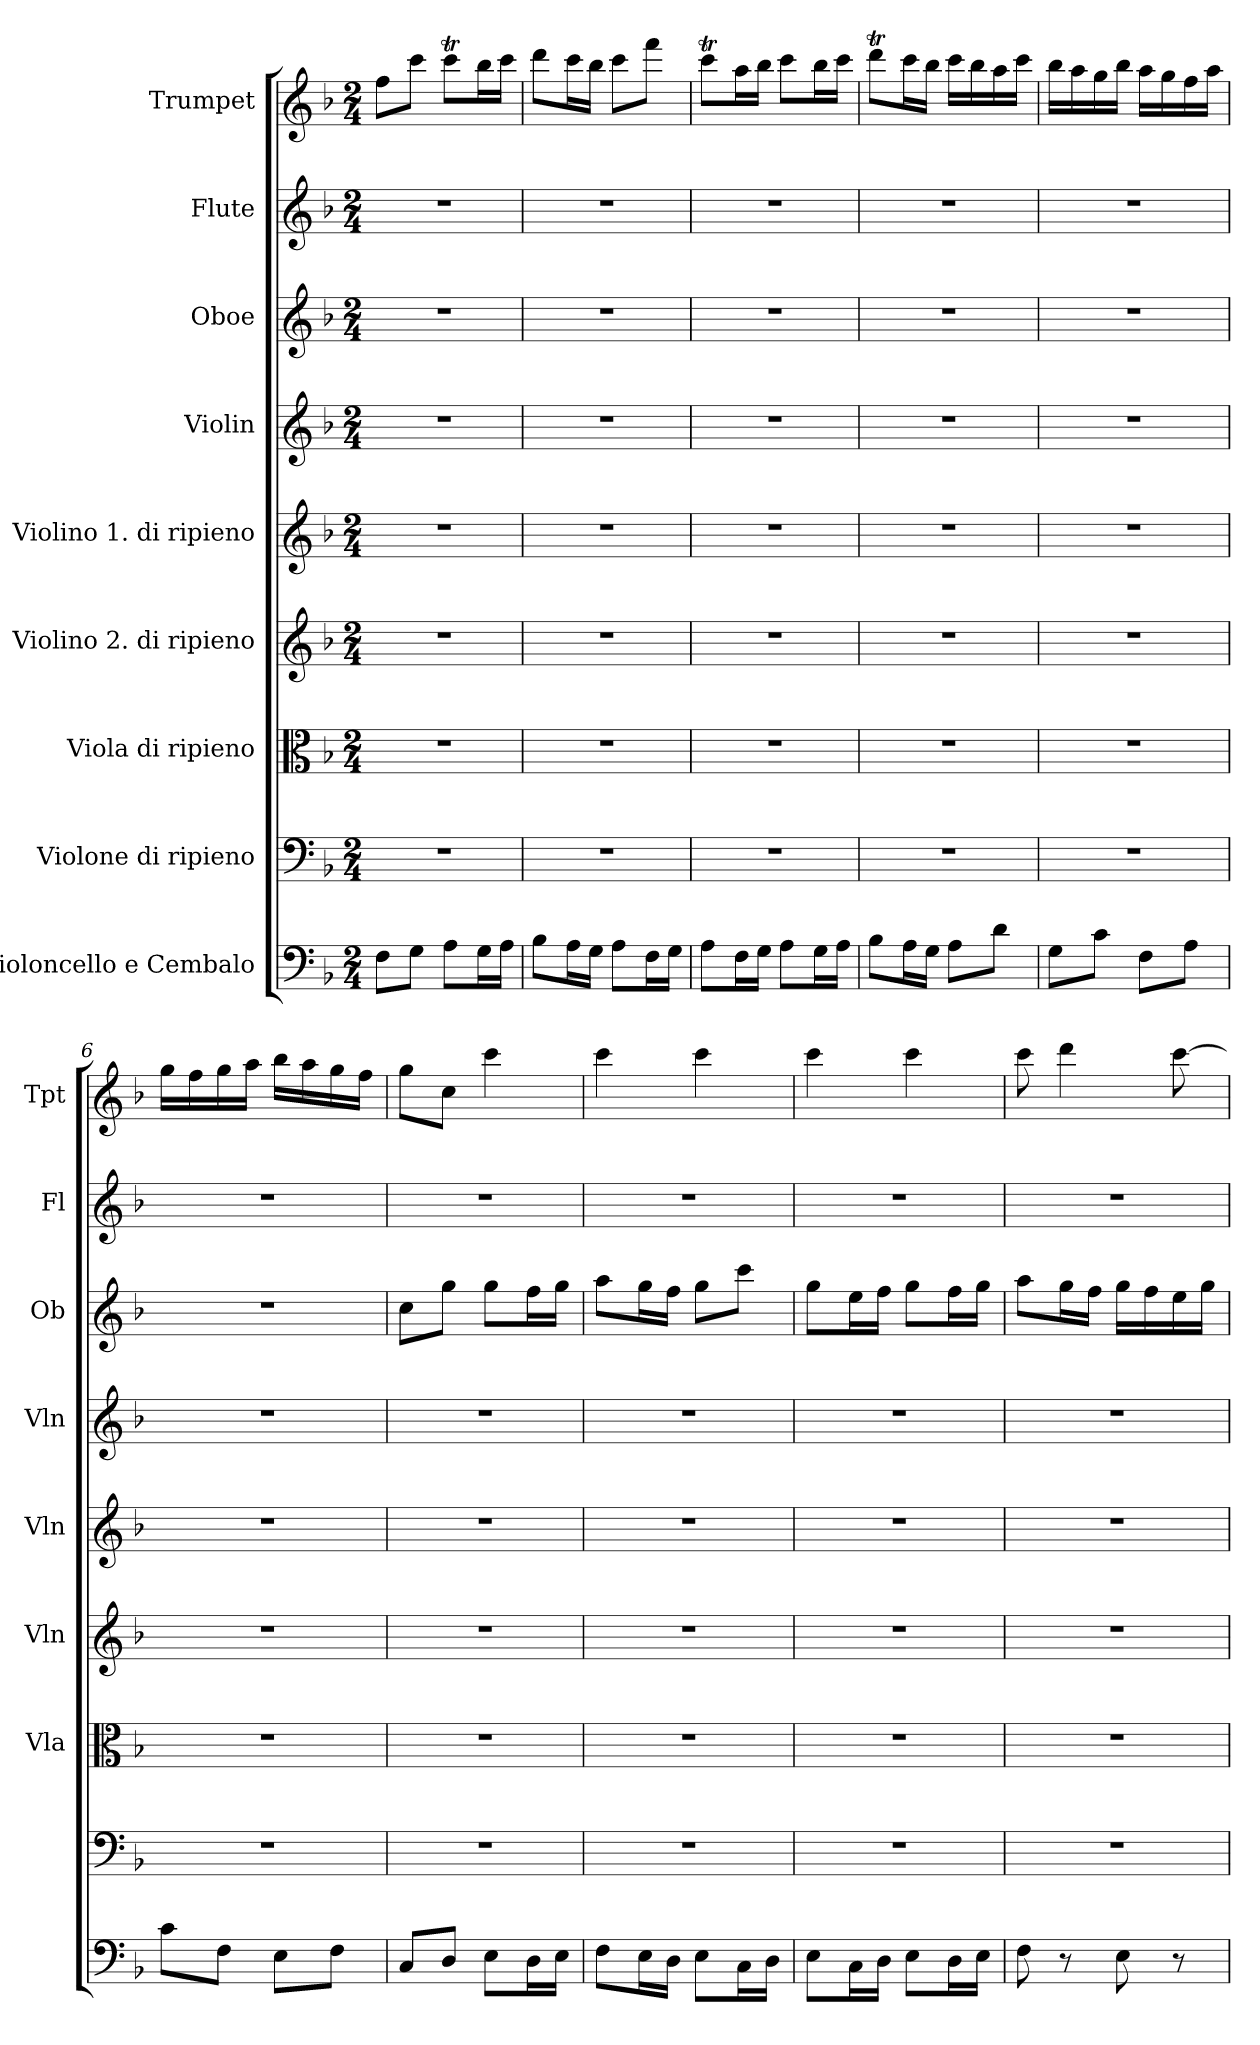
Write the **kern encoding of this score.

**kern	**kern	**kern	**kern	**kern	**kern	**kern	**kern	**kern
*part9	*part8	*part7	*part6	*part5	*part4	*part3	*part2	*part1
*staff9	*staff8	*staff7	*staff6	*staff5	*staff4	*staff3	*staff2	*staff1
*I"Violoncello e Cembalo	*I"Violone di ripieno	*I"Viola di ripieno	*I"Violino 2. di ripieno	*I"Violino 1. di ripieno	*I"Violin	*I"Oboe	*I"Flute	*I"Trumpet
*	*	*I'Vla	*I'Vln	*I'Vln	*I'Vln	*I'Ob	*I'Fl	*I'Tpt
*clefF4	*clefF4	*clefC3	*clefG2	*clefG2	*clefG2	*clefG2	*clefG2	*clefG2
*k[b-]	*k[b-]	*k[b-]	*k[b-]	*k[b-]	*k[b-]	*k[b-]	*k[b-]	*k[b-]
*F:	*F:	*F:	*F:	*F:	*F:	*F:	*F:	*F:
*M2/4	*M2/4	*M2/4	*M2/4	*M2/4	*M2/4	*M2/4	*M2/4	*M2/4
=1	=1	=1	=1	=1	=1	=1	=1	=1
8FL	2r	2r	2r	2r	2r	2r	2r	8ffL
8GJ	.	.	.	.	.	.	.	8cccJ
8AL	.	.	.	.	.	.	.	8cccTL
16GL	.	.	.	.	.	.	.	16bb-L
16AJJ	.	.	.	.	.	.	.	16cccJJ
=2	=2	=2	=2	=2	=2	=2	=2	=2
8B-L	2r	2r	2r	2r	2r	2r	2r	8dddL
16AL	.	.	.	.	.	.	.	16cccL
16GJJ	.	.	.	.	.	.	.	16bb-JJ
8AL	.	.	.	.	.	.	.	8cccL
16FL	.	.	.	.	.	.	.	8fffJ
16GJJ	.	.	.	.	.	.	.	.
=3	=3	=3	=3	=3	=3	=3	=3	=3
8AL	2r	2r	2r	2r	2r	2r	2r	8cccTL
16FL	.	.	.	.	.	.	.	16aaL
16GJJ	.	.	.	.	.	.	.	16bb-JJ
8AL	.	.	.	.	.	.	.	8cccL
16GL	.	.	.	.	.	.	.	16bb-L
16AJJ	.	.	.	.	.	.	.	16cccJJ
=4	=4	=4	=4	=4	=4	=4	=4	=4
8B-L	2r	2r	2r	2r	2r	2r	2r	8dddTL
16AL	.	.	.	.	.	.	.	16cccL
16GJJ	.	.	.	.	.	.	.	16bb-JJ
8AL	.	.	.	.	.	.	.	16cccLL
.	.	.	.	.	.	.	.	16bb-
8dJ	.	.	.	.	.	.	.	16aa
.	.	.	.	.	.	.	.	16cccJJ
=5	=5	=5	=5	=5	=5	=5	=5	=5
8GL	2r	2r	2r	2r	2r	2r	2r	16bb-LL
.	.	.	.	.	.	.	.	16aa
8cJ	.	.	.	.	.	.	.	16gg
.	.	.	.	.	.	.	.	16bb-JJ
8FL	.	.	.	.	.	.	.	16aaLL
.	.	.	.	.	.	.	.	16gg
8AJ	.	.	.	.	.	.	.	16ff
.	.	.	.	.	.	.	.	16aaJJ
=6	=6	=6	=6	=6	=6	=6	=6	=6
8cL	2r	2r	2r	2r	2r	2r	2r	16ggLL
.	.	.	.	.	.	.	.	16ff
8FJ	.	.	.	.	.	.	.	16gg
.	.	.	.	.	.	.	.	16aaJJ
8EL	.	.	.	.	.	.	.	16bb-LL
.	.	.	.	.	.	.	.	16aa
8FJ	.	.	.	.	.	.	.	16gg
.	.	.	.	.	.	.	.	16ffJJ
=7	=7	=7	=7	=7	=7	=7	=7	=7
8CL	2r	2r	2r	2r	2r	8ccL	2r	8ggL
8DJ	.	.	.	.	.	8ggJ	.	8ccJ
8EL	.	.	.	.	.	8ggL	.	4ccc
16DL	.	.	.	.	.	16ffL	.	.
16EJJ	.	.	.	.	.	16ggJJ	.	.
=8	=8	=8	=8	=8	=8	=8	=8	=8
8FL	2r	2r	2r	2r	2r	8aaL	2r	4ccc
16EL	.	.	.	.	.	16ggL	.	.
16DJJ	.	.	.	.	.	16ffJJ	.	.
8EL	.	.	.	.	.	8ggL	.	4ccc
16CL	.	.	.	.	.	8cccJ	.	.
16DJJ	.	.	.	.	.	.	.	.
=9	=9	=9	=9	=9	=9	=9	=9	=9
8EL	2r	2r	2r	2r	2r	8ggL	2r	4ccc
16CL	.	.	.	.	.	16eeL	.	.
16DJJ	.	.	.	.	.	16ffJJ	.	.
8EL	.	.	.	.	.	8ggL	.	4ccc
16DL	.	.	.	.	.	16ffL	.	.
16EJJ	.	.	.	.	.	16ggJJ	.	.
=10	=10	=10	=10	=10	=10	=10	=10	=10
8F	2r	2r	2r	2r	2r	8aaL	2r	8ccc
8r	.	.	.	.	.	16ggL	.	4ddd
.	.	.	.	.	.	16ffJJ	.	.
8E	.	.	.	.	.	16ggLL	.	.
.	.	.	.	.	.	16ff	.	.
8r	.	.	.	.	.	16ee	.	[8ccc
.	.	.	.	.	.	16ggJJ	.	.
=	=	=	=	=	=	=	=	=
*-	*-	*-	*-	*-	*-	*-	*-	*-
